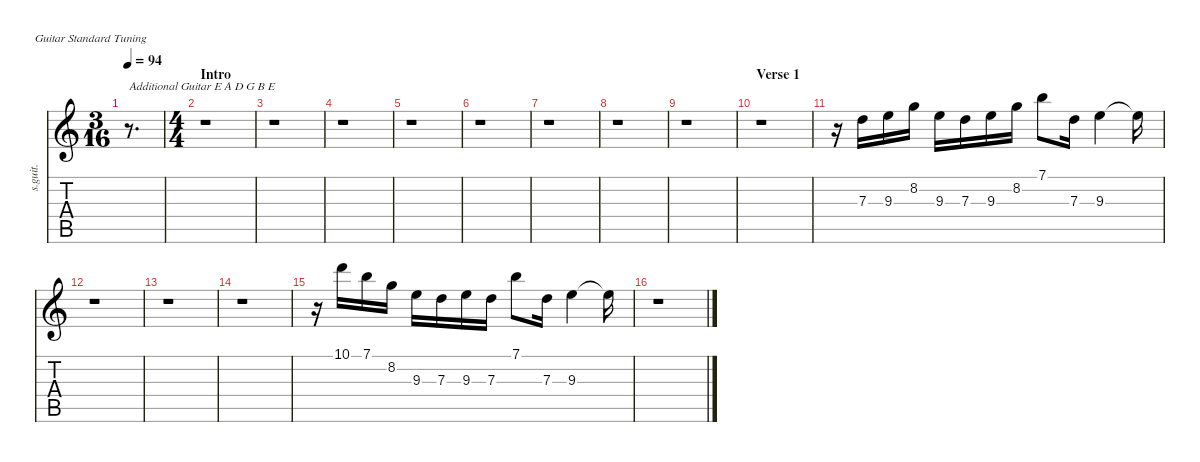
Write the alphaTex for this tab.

\defaultSystemsLayout 4
\hideDynamics
\bracketExtendMode nobrackets
\track ("Additional Guitar" "s.guit.") {instrument acousticguitarsteel}
\staff {score tabs}
\tuning (E4 B3 G3 D3 A2 E2)
\ts (3 16)
\tempo 94
\clef g2
\ks c
r.8{d txt "Additional Guitar E A D G B E" dy f instrument acousticguitarsteel} |
\ts (4 4)
\section ("" "Intro")
r.1 |
r.1 |
r.1 |
r.1 |
r.1 |
r.1 |
r.1 |
r.1 |
\section ("" "Verse 1")
r.1 |
r.16 7.3.16 9.3.16 8.2.16 9.3.16 7.3.16 9.3.16 8.2.16 7.1.8 7.3.16 9.3.4 9.3{t}.16 |
r.1 |
r.1 |
r.1 |
r.16 10.1.16 7.1.16 8.2.16 9.3.16 7.3.16 9.3.16 7.3.16 7.1.8 7.3.16 9.3.4 9.3{t}.16 |
r.1
